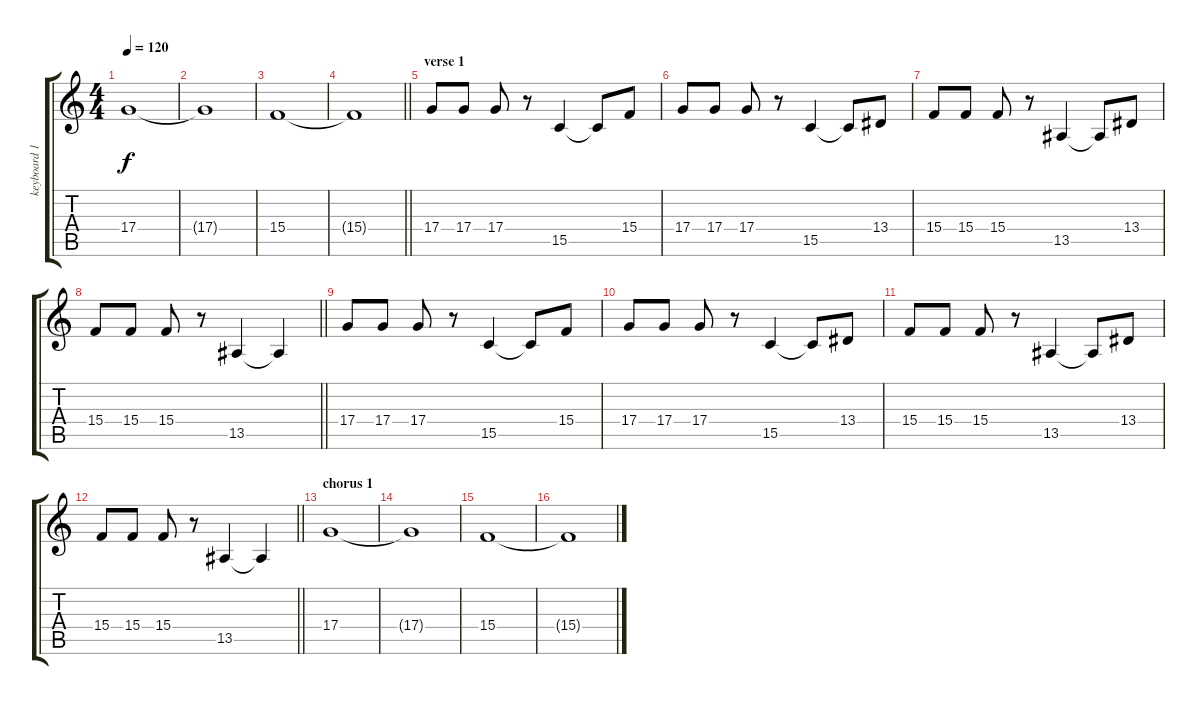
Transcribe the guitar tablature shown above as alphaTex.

\track ("keyboard 1" "keyboard 1") {instrument pad8sweep}
\staff {score tabs}
\tuning (E4 B3 G3 D3 A2 E2) {hide}
\ts (4 4)
\tempo 120
\clef g2
\ks c
17.4.1{dy f} |
17.4{t}.1 |
15.4.1 |
\barLineRight lightlight
15.4{t}.1 |
\section ("" "verse 1")
17.4.8{volume 12 instrument pad8sweep} 17.4.8 17.4.8 r.8 15.5.4 15.5{t}.8 15.4.8 |
17.4.8 17.4.8 17.4.8 r.8 15.5.4 15.5{t}.8 13.4.8 |
15.4.8 15.4.8 15.4.8 r.8 13.5.4 13.5{t}.8 13.4.8 |
\barLineRight lightlight
15.4.8 15.4.8 15.4.8 r.8 13.5.4 13.5{t}.4 |
17.4.8 17.4.8 17.4.8 r.8 15.5.4 15.5{t}.8 15.4.8 |
17.4.8 17.4.8 17.4.8 r.8 15.5.4 15.5{t}.8 13.4.8 |
15.4.8 15.4.8 15.4.8 r.8 13.5.4 13.5{t}.8 13.4.8 |
\barLineRight lightlight
15.4.8 15.4.8 15.4.8 r.8 13.5.4 13.5{t}.4 |
\section ("" "chorus 1")
17.4.1{volume 8 instrument stringensemble2} |
17.4{t}.1 |
15.4.1 |
15.4{t}.1
